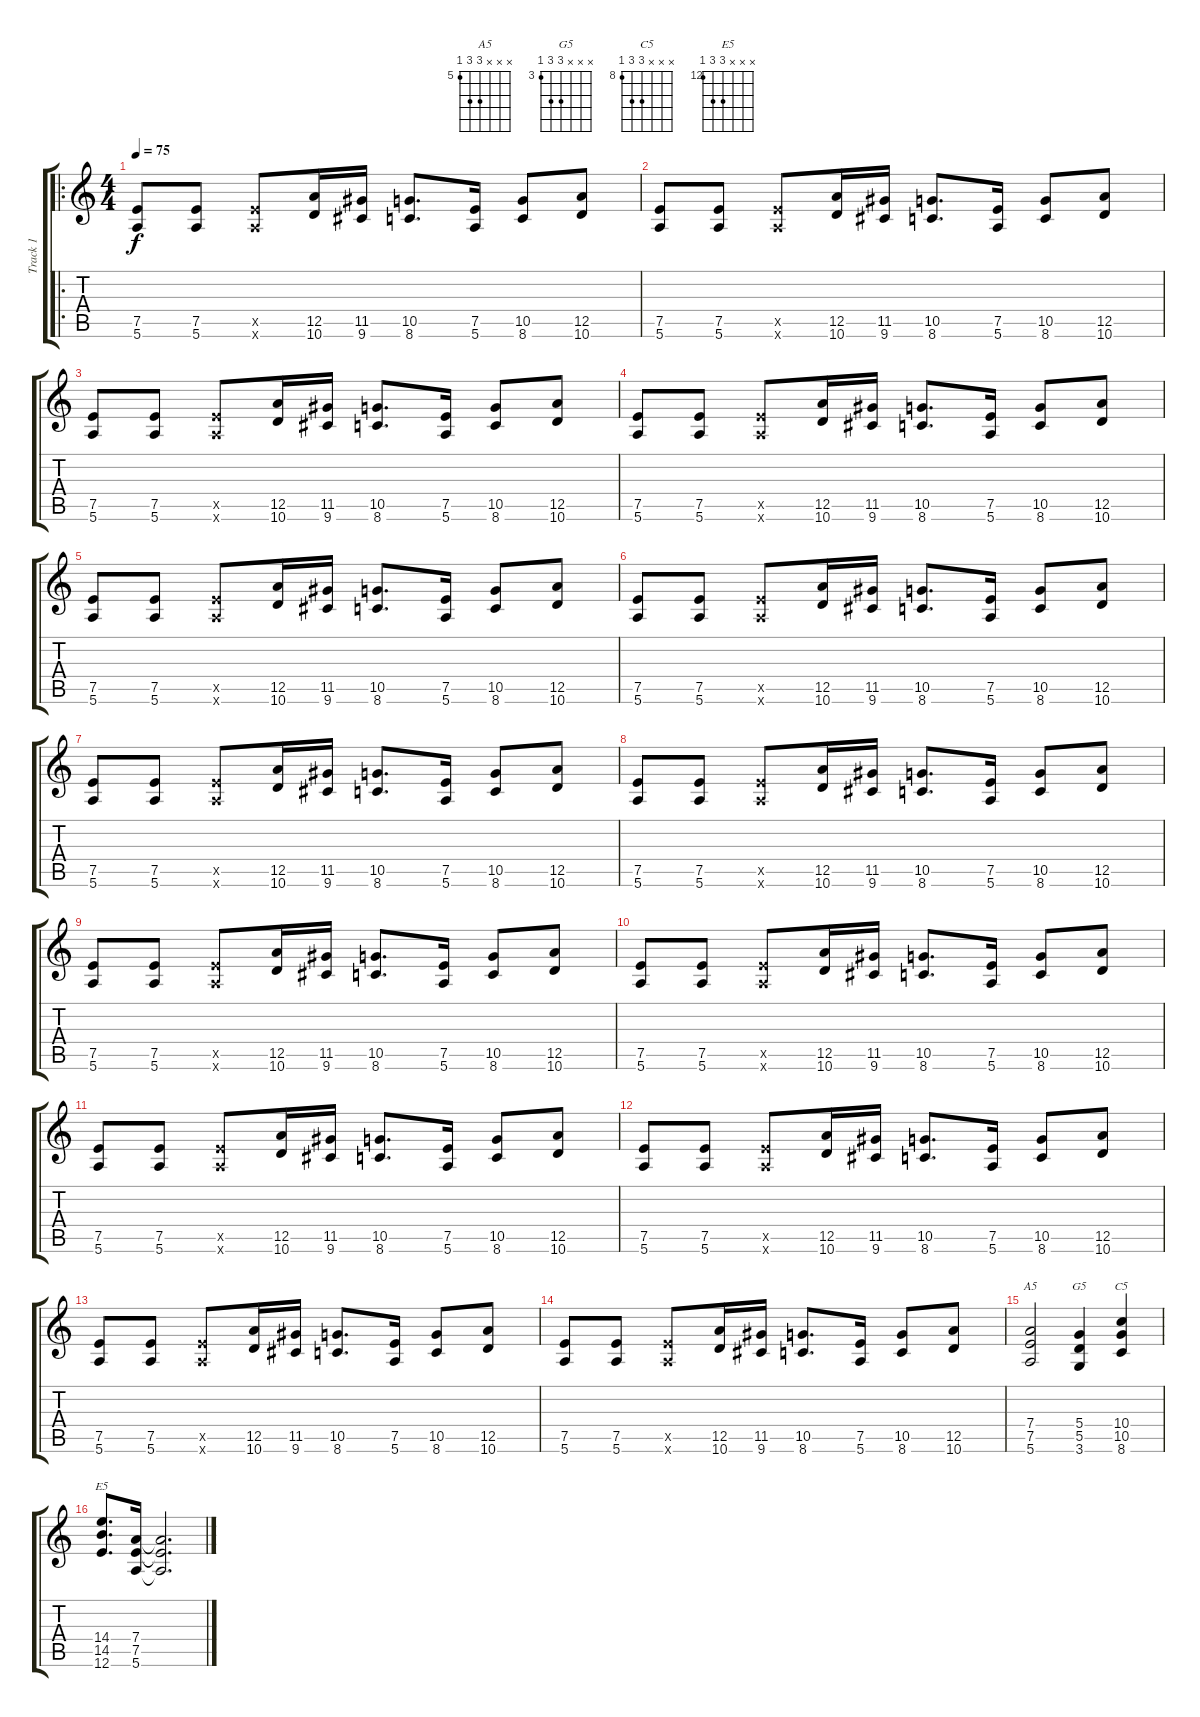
\track ("Track 1" "Track 1") {instrument overdrivenguitar}
\staff {score tabs}
\tuning (E4 B3 G3 D3 A2 E2) {hide}
\chord ("A5" x x x 7 7 5) {firstfret 5}
\chord ("G5" x x x 5 5 3) {firstfret 3}
\chord ("C5" x x x 10 10 8) {firstfret 8}
\chord ("E5" x x x 14 14 12) {firstfret 12}
\ro
\ts (4 4)
\tempo 75
\clef g2
\ks c
(7.5 5.6).8{dy f instrument overdrivenguitar} (7.5 5.6).8 (7.5{x} 5.6{x}).8 (12.5 10.6).16 (11.5 9.6).16 (10.5 8.6).8{d} (7.5 5.6).16 (10.5 8.6).8 (12.5 10.6).8 |
(7.5 5.6).8 (7.5 5.6).8 (7.5{x} 5.6{x}).8 (12.5 10.6).16 (11.5 9.6).16 (10.5 8.6).8{d} (7.5 5.6).16 (10.5 8.6).8 (12.5 10.6).8 |
(7.5 5.6).8 (7.5 5.6).8 (7.5{x} 5.6{x}).8 (12.5 10.6).16 (11.5 9.6).16 (10.5 8.6).8{d} (7.5 5.6).16 (10.5 8.6).8 (12.5 10.6).8 |
(7.5 5.6).8 (7.5 5.6).8 (7.5{x} 5.6{x}).8 (12.5 10.6).16 (11.5 9.6).16 (10.5 8.6).8{d} (7.5 5.6).16 (10.5 8.6).8 (12.5 10.6).8 |
(7.5 5.6).8 (7.5 5.6).8 (7.5{x} 5.6{x}).8 (12.5 10.6).16 (11.5 9.6).16 (10.5 8.6).8{d} (7.5 5.6).16 (10.5 8.6).8 (12.5 10.6).8 |
(7.5 5.6).8 (7.5 5.6).8 (7.5{x} 5.6{x}).8 (12.5 10.6).16 (11.5 9.6).16 (10.5 8.6).8{d} (7.5 5.6).16 (10.5 8.6).8 (12.5 10.6).8 |
(7.5 5.6).8 (7.5 5.6).8 (7.5{x} 5.6{x}).8 (12.5 10.6).16 (11.5 9.6).16 (10.5 8.6).8{d} (7.5 5.6).16 (10.5 8.6).8 (12.5 10.6).8 |
(7.5 5.6).8 (7.5 5.6).8 (7.5{x} 5.6{x}).8 (12.5 10.6).16 (11.5 9.6).16 (10.5 8.6).8{d} (7.5 5.6).16 (10.5 8.6).8 (12.5 10.6).8 |
(7.5 5.6).8 (7.5 5.6).8 (7.5{x} 5.6{x}).8 (12.5 10.6).16 (11.5 9.6).16 (10.5 8.6).8{d} (7.5 5.6).16 (10.5 8.6).8 (12.5 10.6).8 |
(7.5 5.6).8 (7.5 5.6).8 (7.5{x} 5.6{x}).8 (12.5 10.6).16 (11.5 9.6).16 (10.5 8.6).8{d} (7.5 5.6).16 (10.5 8.6).8 (12.5 10.6).8 |
(7.5 5.6).8 (7.5 5.6).8 (7.5{x} 5.6{x}).8 (12.5 10.6).16 (11.5 9.6).16 (10.5 8.6).8{d} (7.5 5.6).16 (10.5 8.6).8 (12.5 10.6).8 |
(7.5 5.6).8 (7.5 5.6).8 (7.5{x} 5.6{x}).8 (12.5 10.6).16 (11.5 9.6).16 (10.5 8.6).8{d} (7.5 5.6).16 (10.5 8.6).8 (12.5 10.6).8 |
(7.5 5.6).8 (7.5 5.6).8 (7.5{x} 5.6{x}).8 (12.5 10.6).16 (11.5 9.6).16 (10.5 8.6).8{d} (7.5 5.6).16 (10.5 8.6).8 (12.5 10.6).8 |
(7.5 5.6).8 (7.5 5.6).8 (7.5{x} 5.6{x}).8 (12.5 10.6).16 (11.5 9.6).16 (10.5 8.6).8{d} (7.5 5.6).16 (10.5 8.6).8 (12.5 10.6).8 |
(7.4 7.5 5.6).2{ch "A5"} (5.4 5.5 3.6).4{ch "G5"} (10.4 10.5 8.6).4{ch "C5"} |
(14.4 14.5 12.6).8{d ch "E5"} (7.4 7.5 5.6).16 (7.4{t} 7.5{t} 5.6{t}).2{d}
